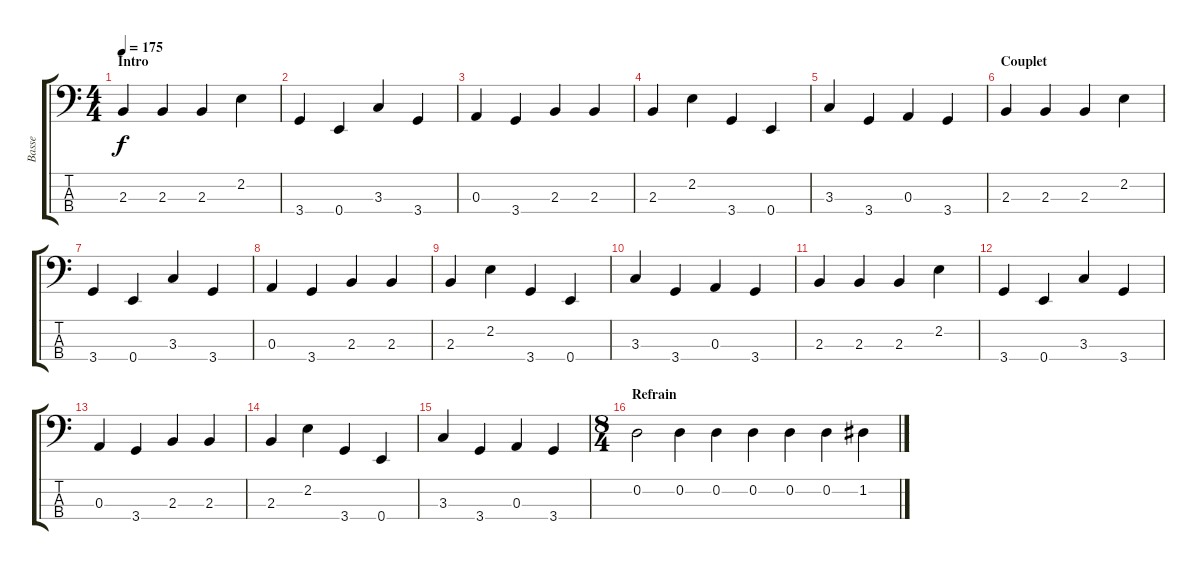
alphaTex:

\track ("Basse" "Basse") {instrument electricbassfinger}
\staff {score tabs}
\tuning (G2 D2 A1 E1) {hide}
\ts (4 4)
\section ("" "Intro")
\tempo 175
\clef f4
\ks c
2.3.4{dy f instrument electricbassfinger} 2.3.4 2.3.4 2.2.4 |
3.4.4 0.4.4 3.3.4 3.4.4 |
0.3.4 3.4.4 2.3.4 2.3.4 |
2.3.4 2.2.4 3.4.4 0.4.4 |
3.3.4 3.4.4 0.3.4 3.4.4 |
\section ("" "Couplet")
2.3.4 2.3.4 2.3.4 2.2.4 |
3.4.4 0.4.4 3.3.4 3.4.4 |
0.3.4 3.4.4 2.3.4 2.3.4 |
2.3.4 2.2.4 3.4.4 0.4.4 |
3.3.4 3.4.4 0.3.4 3.4.4 |
2.3.4 2.3.4 2.3.4 2.2.4 |
3.4.4 0.4.4 3.3.4 3.4.4 |
0.3.4 3.4.4 2.3.4 2.3.4 |
2.3.4 2.2.4 3.4.4 0.4.4 |
3.3.4 3.4.4 0.3.4 3.4.4 |
\ts (8 4)
\section ("" "Refrain")
0.2.2 0.2.4 0.2.4 0.2.4 0.2.4 0.2.4 1.2.4
